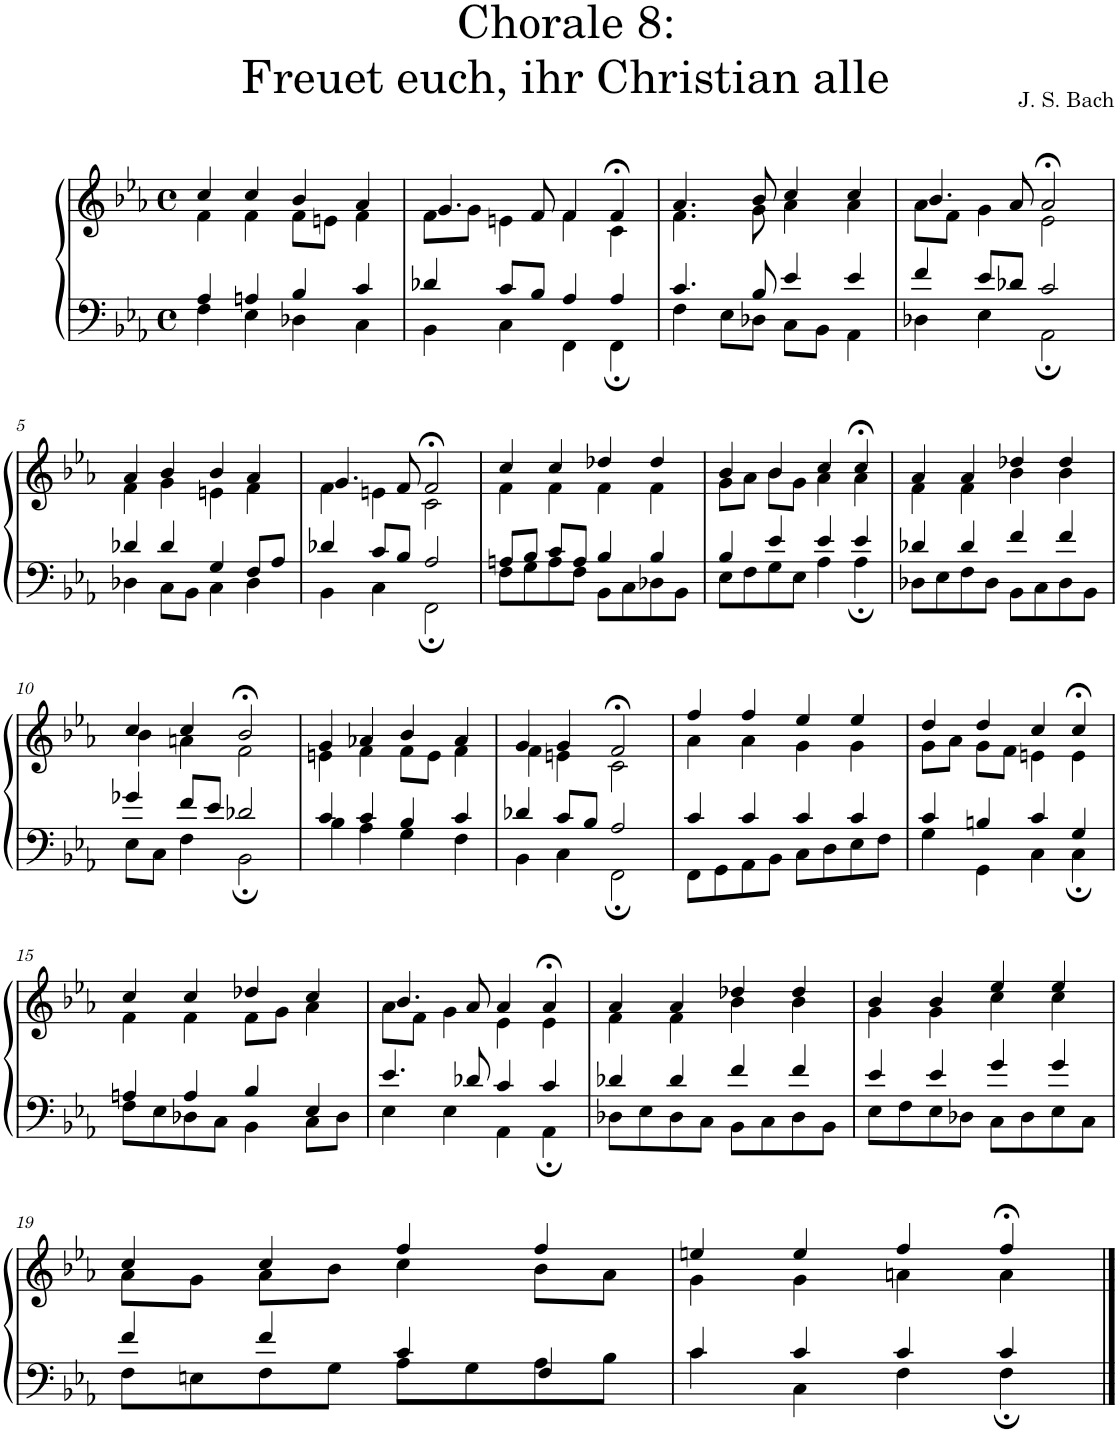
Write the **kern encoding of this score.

**kern	**kern
*part1	*part1
*staff2	*staff1
*I"S,A	*
*clefF4	*clefG2
*k[b-e-a-]	*k[b-e-a-]
*M4/4	*M4/4
*met(c)	*met(c)
=1	=1
*^	*^
4A-/	4F\	4cc/	4f\
4An/	4E-\	4cc/	4f\
4B-/	4D-X\	4b-/	8f\L
.	.	.	8en\J
4c/	4C\	4a-/	4f\
=2	=2	=2	=2
4d-X/	4BB-\	4.g/	8f\L
.	.	.	8g\J
8c/L	4C\	.	4en\
8B-/J	.	8f/	.
4A-/	4FF\	4f/	4f\
4A-/	4FF;\	4f;</	4c\
=3	=3	=3	=3
4.c/	4F\	4.a-/	4.f\
.	8E-\L	.	.
8B-/	8D-X\J	8b-/	8g\
4e-/	8C\L	4cc/	4a-\
.	8BB-\J	.	.
4e-/	4AA-\	4cc/	4a-\
=4	=4	=4	=4
4f/	4D-X\	4.b-/	8a-\L
.	.	.	8f\J
8e-/L	4E-\	.	4g\
8d-X/J	.	8a-/	.
2c/	2AA-;\	2a-;</	2e-\
!!LO:LB:g=z	!!
=5	=5	=5	=5
4d-X/	4D-X\	4a-/	4f\
4d-/	8C\L	4b-/	4g\
.	8BB-\J	.	.
4G/	4C\	4b-/	4en\
8F/L	4D-\	4a-/	4f\
8A-/J	.	.	.
=6	=6	=6	=6
4d-X/	4BB-\	4.g/	4f\
8c/L	4C\	.	4en\
8B-/J	.	8f/	.
2A-/	2FF;\	2f;</	2c\
=7	=7	=7	=7
8An/L	8F\L	4cc/	4f\
8B-/J	8G\	.	.
8c/L	8A\	4cc/	4f\
8A/J	8F\J	.	.
4B-/	8BB-\L	4dd-X/	4f\
.	8C\	.	.
4B-/	8D-X\	4dd-/	4f\
.	8BB-\J	.	.
=8	=8	=8	=8
4B-/	8E-\L	4b-/	8g\L
.	8F\	.	8a-\J
4e-/	8G\	4b-/	8b-\L
.	8E-\J	.	8g\J
4e-/	4A-\	4cc/	4a-\
4e-/	4A-;\	4cc;</	4a-\
=9	=9	=9	=9
4d-X/	8D-X\L	4a-/	4f\
.	8E-\	.	.
4d-/	8F\	4a-/	4f\
.	8D-\J	.	.
4f/	8BB-\L	4dd-X/	4b-\
.	8C\	.	.
4f/	8D-\	4dd-/	4b-\
.	8BB-\J	.	.
!!LO:LB:g=z	!!
=10	=10	=10	=10
4g-X/	8E-\L	4cc/	4b-\
.	8C\J	.	.
8f/L	4F\	4cc/	4an\
8e-/J	.	.	.
2d-X/	2BB-;\	2b-;</	2f\
=11	=11	=11	=11
4c/	4B-\	4g/	4en\
4c/	4A-\	4a-X/	4f\
4B-/	4G\	4b-/	8f\L
.	.	.	8e\J
4c/	4F\	4a-/	4f\
=12	=12	=12	=12
4d-X/	4BB-\	4g/	4f\
8c/L	4C\	4g/	4en\
8B-/J	.	.	.
2A-/	2FF;\	2f;</	2c\
=13	=13	=13	=13
4c/	8FF\L	4ff/	4a-\
.	8GG\	.	.
4c/	8AA-\	4ff/	4a-\
.	8BB-\J	.	.
4c/	8C\L	4ee-/	4g\
.	8D\	.	.
4c/	8E-\	4ee-/	4g\
.	8F\J	.	.
=14	=14	=14	=14
4c/	4G\	4dd/	8g\L
.	.	.	8a-\J
4Bn/	4GG\	4dd/	8g\L
.	.	.	8f\J
4c/	4C\	4cc/	4en\
4G/	4C;\	4cc;</	4e\
!!LO:LB:g=z	!!
=15	=15	=15	=15
4An/	8F\L	4cc/	4f\
.	8E-\	.	.
4A/	8D-X\	4cc/	4f\
.	8C\J	.	.
4B-/	4BB-\	4dd-X/	8f\L
.	.	.	8g\J
4E-/	8C\L	4cc/	4a-\
.	8D-\J	.	.
=16	=16	=16	=16
4.e-/	4E-\	4.b-/	8a-\L
.	.	.	8f\J
.	4E-\	.	4g\
8d-X/	.	8a-/	.
4c/	4AA-\	4a-/	4e-\
4c/	4AA-;\	4a-;</	4e-\
=17	=17	=17	=17
4d-X/	8D-X\L	4a-/	4f\
.	8E-\	.	.
4d-/	8D-\	4a-/	4f\
.	8C\J	.	.
4f/	8BB-\L	4dd-X/	4b-\
.	8C\	.	.
4f/	8D-\	4dd-/	4b-\
.	8BB-\J	.	.
=18	=18	=18	=18
4e-/	8E-\L	4b-/	4g\
.	8F\	.	.
4e-/	8E-\	4b-/	4g\
.	8D-X\J	.	.
4g/	8C\L	4ee-/	4cc\
.	8D-\	.	.
4g/	8E-\	4ee-/	4cc\
.	8C\J	.	.
!!LO:LB:g=z	!!
=19	=19	=19	=19
4f/	8F\L	4cc/	8a-\L
.	8En\	.	8g\J
4f/	8F\	4cc/	8a-\L
.	8G\J	.	8b-\J
4c/	8A-\L	4ff/	4cc\
.	8G\	.	.
4F/	8A-\	4ff/	8b-\L
.	8B-\J	.	8a-\J
=20	=20	=20	=20
4c/	4c\	4een/	4g\
4c/	4C\	4ee/	4g\
4c/	4F\	4ff/	4an\
4c/	4F;\	4ff;</	4a\
*v	*v	*	*
*	*v	*v
==	==
*-	*-
